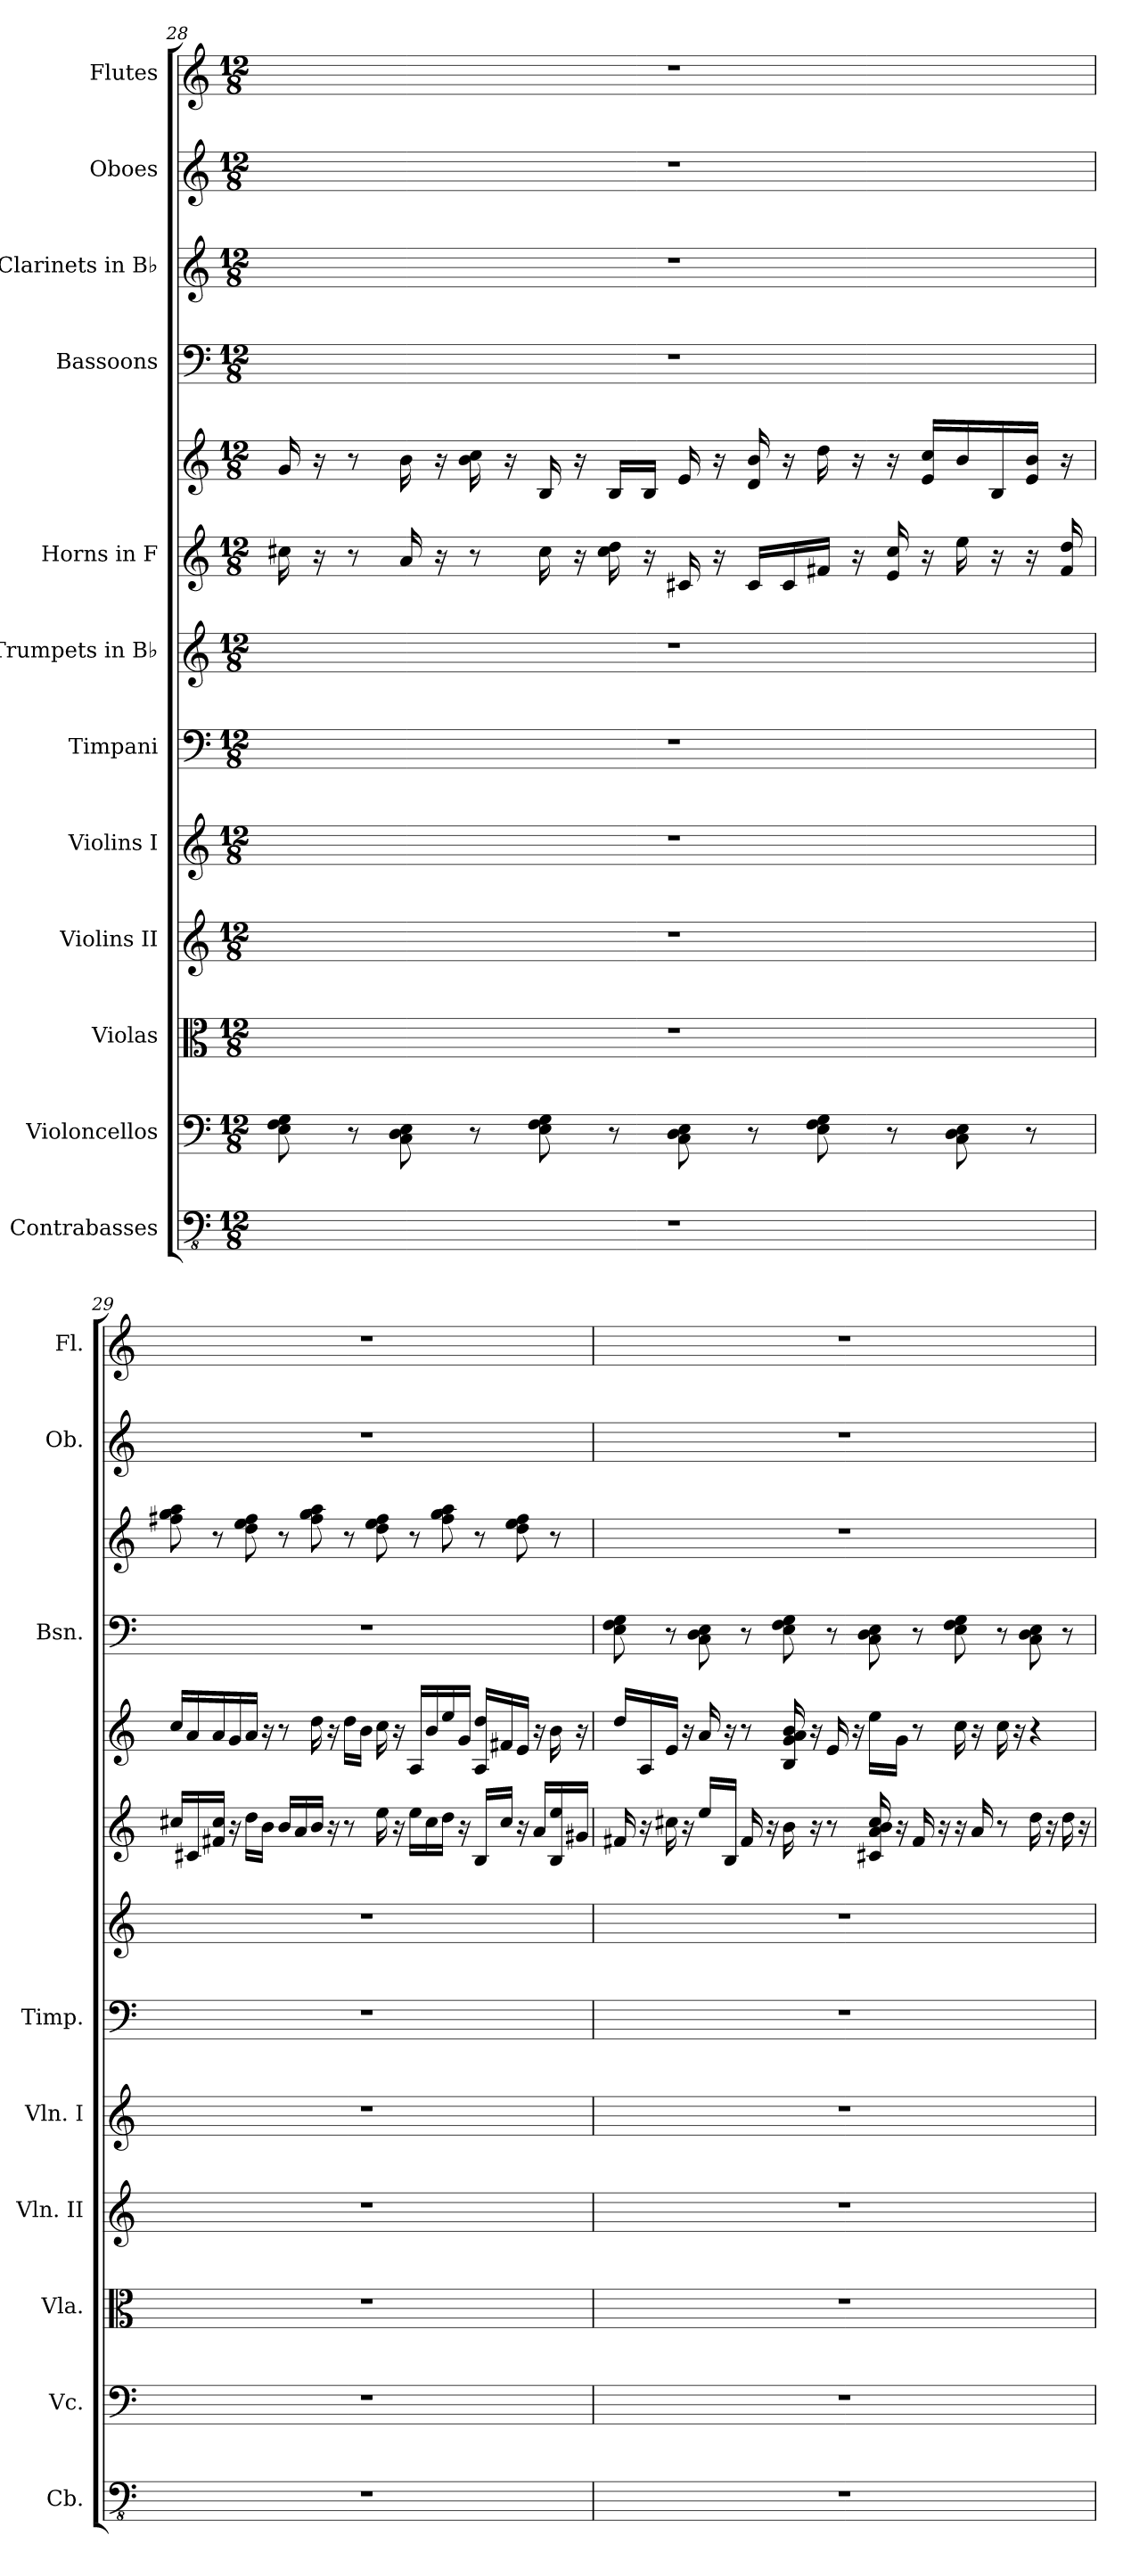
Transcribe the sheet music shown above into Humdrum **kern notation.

**kern	**kern	**kern	**kern	**kern	**kern	**kern	**kern	**kern	**kern	**kern	**kern	**kern
*part12	*part11	*part10	*part9	*part8	*part7	*part6	*part5	*part5	*part4	*part3	*part2	*part1
*staff13	*staff12	*staff11	*staff10	*staff9	*staff8	*staff7	*staff6	*staff5	*staff4	*staff3	*staff2	*staff1
*I"Contrabasses	*I"Violoncellos	*I"Violas	*I"Violins II	*I"Violins I	*I"Timpani	*I"Trumpets in B♭	*I"Horns in F	*	*I"Bassoons	*I"Clarinets in B♭	*I"Oboes	*I"Flutes
*I'Cb.	*I'Vc.	*I'Vla.	*I'Vln. II	*I'Vln. I	*I'Timp.	*	*	*	*I'Bsn.	*	*I'Ob.	*I'Fl.
!!LO:PB:g=z
*clefFv4	*clefF4	*clefC3	*clefG2	*clefG2	*clefF4	*clefG2	*clefG2	*clefG2	*clefF4	*clefG2	*clefG2	*clefG2
*ITrd7c12	*	*	*	*	*	*ITrd1c2	*ITrd4c7	*ITrd4c7	*	*ITrd1c2	*	*
*k[]	*k[]	*k[]	*k[]	*k[]	*k[]	*k[b-e-]	*k[b-]	*k[b-]	*k[]	*k[b-e-]	*k[]	*k[]
*M12/8	*M12/8	*M12/8	*M12/8	*M12/8	*M12/8	*M12/8	*M12/8	*M12/8	*M12/8	*M12/8	*M12/8	*M12/8
=28	=28	=28	=28	=28	=28	=28	=28	=28	=28	=28	=28	=28
1.r	8E\ 8F\ 8G\	1.r	1.r	1.r	1.r	1.r	16f#X\	16c/	1.r	1.r	1.r	1.r
.	.	.	.	.	.	.	16r	16r	.	.	.	.
.	8r	.	.	.	.	.	8r	8r	.	.	.	.
.	8C\ 8D\ 8E\	.	.	.	.	.	16d/	16e\	.	.	.	.
.	.	.	.	.	.	.	16r	16r	.	.	.	.
.	8r	.	.	.	.	.	8r	16e\ 16f\	.	.	.	.
.	.	.	.	.	.	.	.	16r	.	.	.	.
.	8E\ 8F\ 8G\	.	.	.	.	.	16f#\	16E/	.	.	.	.
.	.	.	.	.	.	.	16r	16r	.	.	.	.
.	8r	.	.	.	.	.	16f#\ 16g\	16E/LL	.	.	.	.
.	.	.	.	.	.	.	16r	16E/JJ	.	.	.	.
.	8C\ 8D\ 8E\	.	.	.	.	.	16F#X/	16A/	.	.	.	.
.	.	.	.	.	.	.	16r	16r	.	.	.	.
.	8r	.	.	.	.	.	16F#/LL	16G/ 16e/	.	.	.	.
.	.	.	.	.	.	.	16F#/	16r	.	.	.	.
.	8E\ 8F\ 8G\	.	.	.	.	.	16Bn/JJ	16g\	.	.	.	.
.	.	.	.	.	.	.	16r	16r	.	.	.	.
.	8r	.	.	.	.	.	16A/ 16f#/	16r	.	.	.	.
.	.	.	.	.	.	.	16r	16A/ 16f/LL	.	.	.	.
.	8C\ 8D\ 8E\	.	.	.	.	.	16a\	16e/	.	.	.	.
.	.	.	.	.	.	.	16r	16E/	.	.	.	.
.	8r	.	.	.	.	.	16r	16A/ 16e/JJ	.	.	.	.
.	.	.	.	.	.	.	16B/ 16g/	16r	.	.	.	.
!!LO:PB:g=z
=29	=29	=29	=29	=29	=29	=29	=29	=29	=29	=29	=29	=29
1.r	1.r	1.r	1.r	1.r	1.r	1.r	16f#X/LL	16f/LL	1.r	8een\ 8ff\ 8gg\	1.r	1.r
.	.	.	.	.	.	.	16F#X/	16d/	.	.	.	.
.	.	.	.	.	.	.	16Bn/ 16f#/JJ	16d/	.	8r	.	.
.	.	.	.	.	.	.	16r	16c/	.	.	.	.
.	.	.	.	.	.	.	16g\LL	16d/JJ	.	8cc\ 8dd\ 8ee\	.	.
.	.	.	.	.	.	.	16e\JJ	16r	.	.	.	.
.	.	.	.	.	.	.	16e/LL	8r	.	8r	.	.
.	.	.	.	.	.	.	16d/	.	.	.	.	.
.	.	.	.	.	.	.	16e/JJ	16g\	.	8ee\ 8ff\ 8gg\	.	.
.	.	.	.	.	.	.	16r	16r	.	.	.	.
.	.	.	.	.	.	.	8r	16g\LL	.	8r	.	.
.	.	.	.	.	.	.	.	16e\JJ	.	.	.	.
.	.	.	.	.	.	.	16a\	16f\	.	8cc\ 8dd\ 8ee\	.	.
.	.	.	.	.	.	.	16r	16r	.	.	.	.
.	.	.	.	.	.	.	16a\LL	16D/LL	.	8r	.	.
.	.	.	.	.	.	.	16f#\	16e/	.	.	.	.
.	.	.	.	.	.	.	16g\JJ	16a/	.	8ee\ 8ff\ 8gg\	.	.
.	.	.	.	.	.	.	16r	16c/JJ	.	.	.	.
.	.	.	.	.	.	.	16E/LL	16D/ 16g/LL	.	8r	.	.
.	.	.	.	.	.	.	16f#/JJ	16Bn/	.	.	.	.
.	.	.	.	.	.	.	16r	16A/JJ	.	8cc\ 8dd\ 8ee\	.	.
.	.	.	.	.	.	.	16d/LL	16r	.	.	.	.
.	.	.	.	.	.	.	16E/ 16a/	16e\	.	8r	.	.
.	.	.	.	.	.	.	16c#X/JJ	16r	.	.	.	.
!!LO:PB:g=z
=30	=30	=30	=30	=30	=30	=30	=30	=30	=30	=30	=30	=30
1.r	1.r	1.r	1.r	1.r	1.r	1.r	16Bn/	16g/LL	8E\ 8F\ 8G\	1.r	1.r	1.r
.	.	.	.	.	.	.	16r	16D/	.	.	.	.
.	.	.	.	.	.	.	16f#X\	16A/JJ	8r	.	.	.
.	.	.	.	.	.	.	16r	16r	.	.	.	.
.	.	.	.	.	.	.	16a/LL	16d/	8C\ 8D\ 8E\	.	.	.
.	.	.	.	.	.	.	16E/JJ	16r	.	.	.	.
.	.	.	.	.	.	.	16B/	8r	8r	.	.	.
.	.	.	.	.	.	.	16r	.	.	.	.	.
.	.	.	.	.	.	.	16e\	16E/ 16c/ 16d/ 16e/	8E\ 8F\ 8G\	.	.	.
.	.	.	.	.	.	.	16r	16r	.	.	.	.
.	.	.	.	.	.	.	8r	16A/	8r	.	.	.
.	.	.	.	.	.	.	.	16r	.	.	.	.
.	.	.	.	.	.	.	16F#X/ 16d/ 16e/ 16f#/	16a\LL	8C\ 8D\ 8E\	.	.	.
.	.	.	.	.	.	.	16r	16c\JJ	.	.	.	.
.	.	.	.	.	.	.	16B/	8r	8r	.	.	.
.	.	.	.	.	.	.	16r	.	.	.	.	.
.	.	.	.	.	.	.	16r	16f\	8E\ 8F\ 8G\	.	.	.
.	.	.	.	.	.	.	16d/	16r	.	.	.	.
.	.	.	.	.	.	.	8r	16f\	8r	.	.	.
.	.	.	.	.	.	.	.	16r	.	.	.	.
.	.	.	.	.	.	.	16g\	4r	8C\ 8D\ 8E\	.	.	.
.	.	.	.	.	.	.	16r	.	.	.	.	.
.	.	.	.	.	.	.	16g\	.	8r	.	.	.
.	.	.	.	.	.	.	16r	.	.	.	.	.
=	=	=	=	=	=	=	=	=	=	=	=	=
*-	*-	*-	*-	*-	*-	*-	*-	*-	*-	*-	*-	*-
